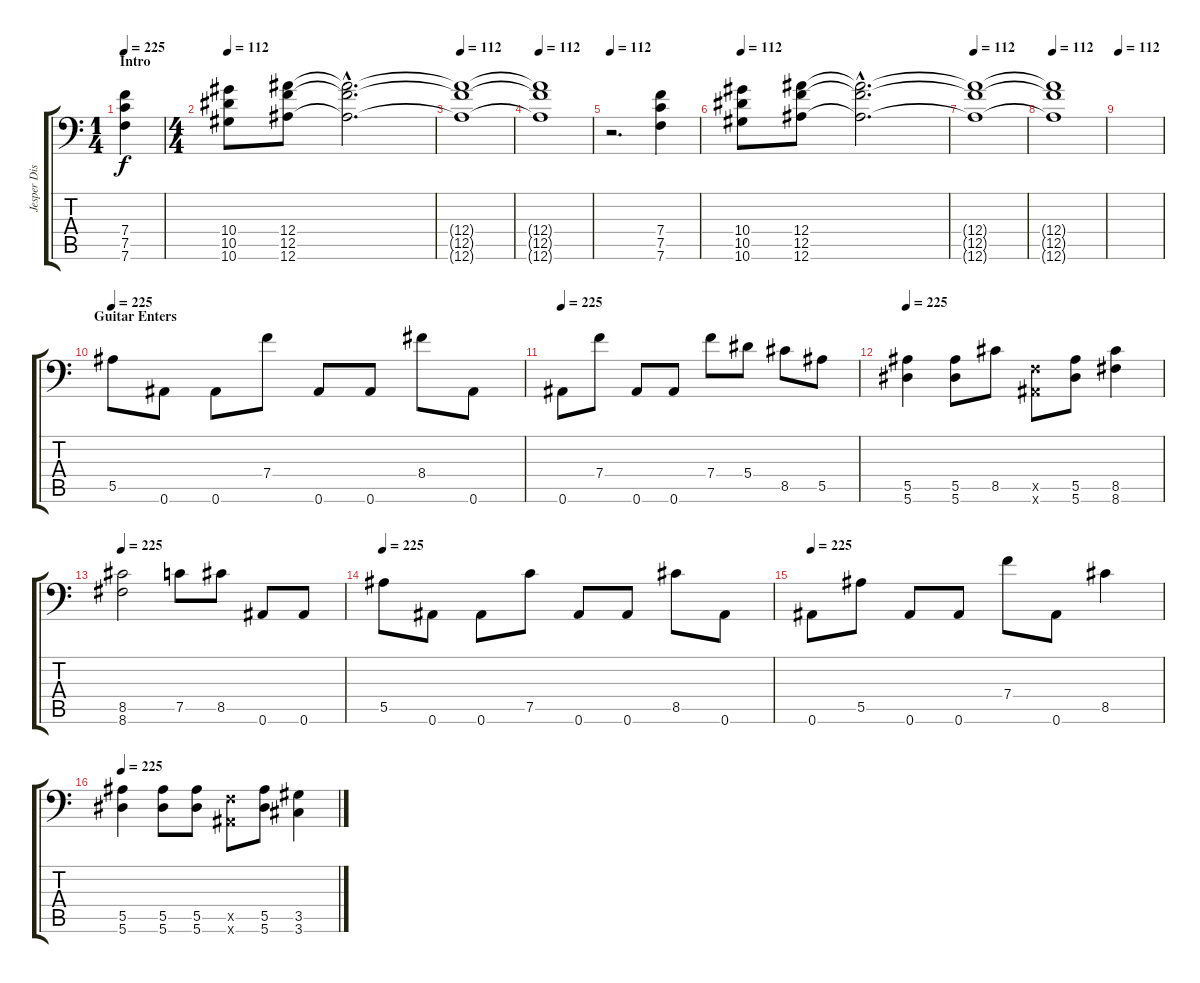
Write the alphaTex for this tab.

\track ("Jesper Dist." "Jesper Dis") {instrument distortionguitar}
\staff {score tabs}
\tuning (C4 G3 Eb3 Bb2 F2 Bb1) {hide}
\ts (1 4)
\section ("" "Intro")
\tempo 225
\tempo 112
\tempo 225
\clef f4
\ks c
(7.4 7.5 7.6).4{dy f instrument distortionguitar} |
\ts (4 4)
\tempo 112
(10.4 10.5 10.6).8 (12.4 12.5 12.6).8 (12.4{hac t} 12.5{hac t} 12.6{hac t}).2{d} |
\tempo 112
(12.4{t} 12.5{t} 12.6{t}).1 |
\tempo 112
(12.4{t} 12.5{t} 12.6{t}).1 |
\tempo 112
r.2{d} (7.4 7.5 7.6).4 |
\tempo 112
(10.4 10.5 10.6).8 (12.4 12.5 12.6).8 (12.4{hac t} 12.5{hac t} 12.6{hac t}).2{d} |
\tempo 112
(12.4{t} 12.5{t} 12.6{t}).1 |
\tempo 112
(12.4{t} 12.5{t} 12.6{t}).1 |
\tempo 112
|
\section ("" "Guitar Enters")
\tempo 225
5.5.8 0.6.8 0.6.8 7.4.8 0.6.8 0.6.8 8.4.8 0.6.8 |
\tempo 225
0.6.8 7.4.8 0.6.8 0.6.8 7.4.8 5.4.8 8.5.8 5.5.8 |
\tempo 225
(5.5 5.6).4 (5.5 5.6).8 8.5.8 (0.5{x} 0.6{x}).8 (5.5 5.6).8 (8.5 8.6).4 |
\tempo 225
(8.5 8.6).2 7.5.8 8.5.8 0.6.8 0.6.8 |
\tempo 225
5.5.8 0.6.8 0.6.8 7.5.8 0.6.8 0.6.8 8.5.8 0.6.8 |
\tempo 225
0.6.8 5.5.8 0.6.8 0.6.8 7.4.8 0.6.8 8.5.4 |
\tempo 225
(5.5 5.6).4 (5.5 5.6).8 (5.5 5.6).8 (0.5{x} 0.6{x}).8 (5.5 5.6).8 (3.5 3.6).4
